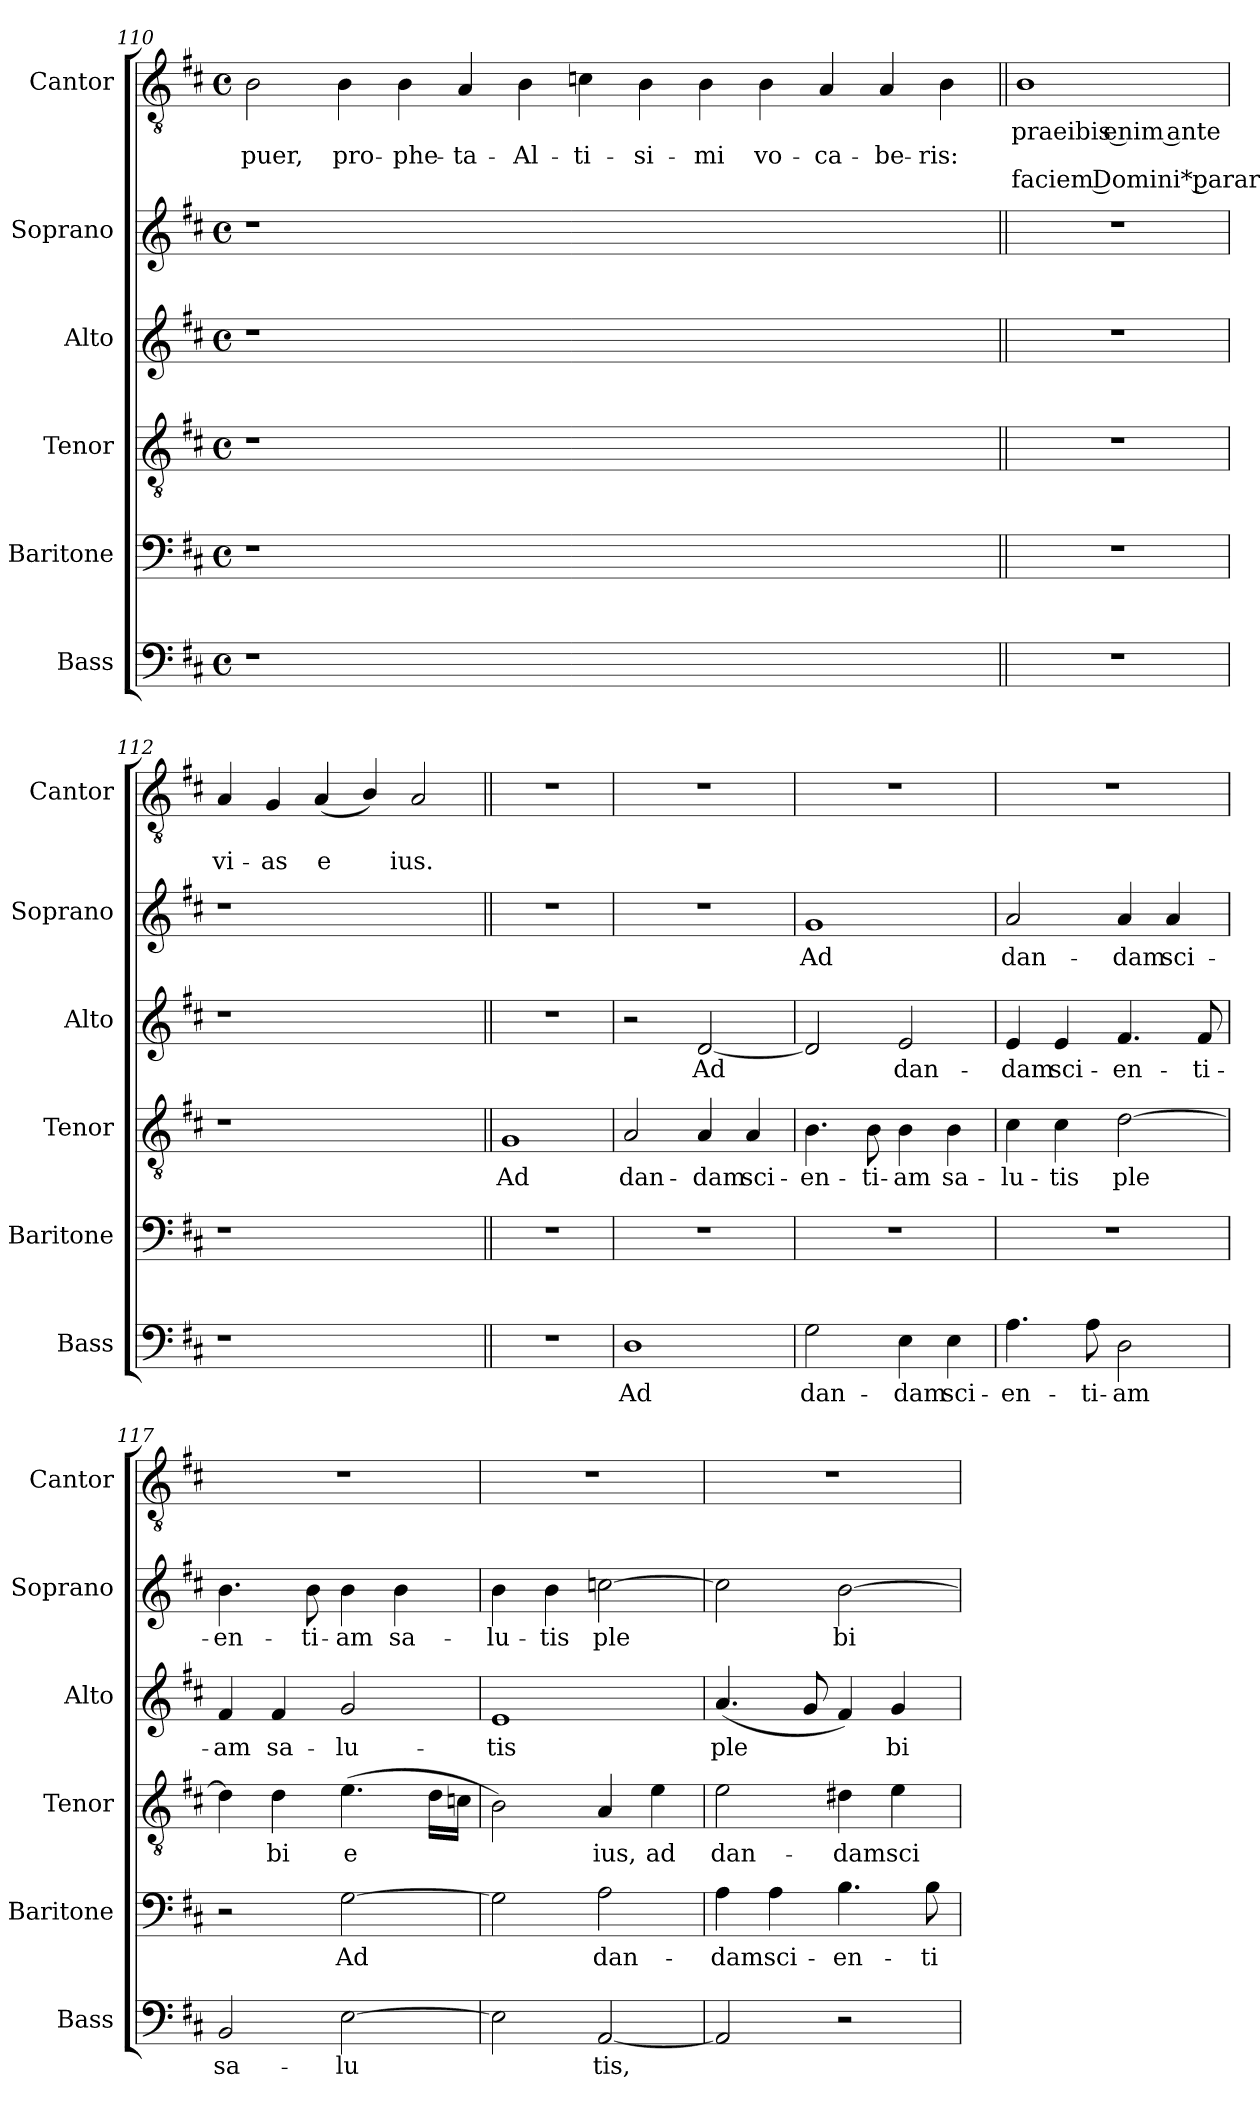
**kern	**text	**kern	**text	**kern	**text	**kern	**text	**kern	**text	**kern	**text	**text	**text
*part6	*part6	*part5	*part5	*part4	*part4	*part3	*part3	*part2	*part2	*part1	*part1	*part1	*part1
*staff6	*staff6	*staff5	*staff5	*staff4	*staff4	*staff3	*staff3	*staff2	*staff2	*staff1	*staff1	*staff1	*staff1
*I"Bass	*	*I"Baritone	*	*I"Tenor	*	*I"Alto	*	*I"Soprano	*	*I"Cantor	*	*	*
*I'Bass	*	*I'Baritone	*	*I'Tenor	*	*I'Alto	*	*I'Soprano	*	*I'Cantor	*	*	*
*clefF4	*	*clefF4	*	*clefGv2	*	*clefG2	*	*clefG2	*	*clefGv2	*	*	*
*k[f#c#]	*	*k[f#c#]	*	*k[f#c#]	*	*k[f#c#]	*	*k[f#c#]	*	*k[f#c#]	*	*	*
*D:	*	*D:	*	*D:	*	*D:	*	*D:	*	*D:	*	*	*
*M4/4	*	*M4/4	*	*M4/4	*	*M4/4	*	*M4/4	*	*M4/4	*	*	*
*met(c)	*	*met(c)	*	*met(c)	*	*met(c)	*	*met(c)	*	*met(c)	*	*	*
=110	=110	=110	=110	=110	=110	=110	=110	=110	=110	=110	=110	=110	=110
!	!	!	!	!	!	!	!	!	!	!	!	!LO:LY:b	!
1r	.	1r	.	1r	.	1r	.	1r	.	2B\	.	puer,	.
!	!	!	!	!	!	!	!	!	!	!	!	!LO:LY:b	!
.	.	.	.	.	.	.	.	.	.	4B\	.	pro-	.
!	!	!	!	!	!	!	!	!	!	!	!	!LO:LY:b	!
.	.	.	.	.	.	.	.	.	.	4B\	.	-phe-	.
!	!	!	!	!	!	!	!	!	!	!	!	!LO:LY:b	!
0ryy	.	0ryy	.	0ryy	.	0ryy	.	0ryy	.	4A/	.	-ta-	.
!	!	!	!	!	!	!	!	!	!	!	!	!LO:LY:b	!
.	.	.	.	.	.	.	.	.	.	4B\	.	-Al-	.
!	!	!	!	!	!	!	!	!	!	!	!	!LO:LY:b	!
.	.	.	.	.	.	.	.	.	.	4cn\	.	-ti-	.
!	!	!	!	!	!	!	!	!	!	!	!	!LO:LY:b	!
.	.	.	.	.	.	.	.	.	.	4B\	.	-si-	.
!	!	!	!	!	!	!	!	!	!	!	!	!LO:LY:b	!
.	.	.	.	.	.	.	.	.	.	4B\	.	-mi	.
!	!	!	!	!	!	!	!	!	!	!	!	!LO:LY:b	!
.	.	.	.	.	.	.	.	.	.	4B\	.	vo-	.
!	!	!	!	!	!	!	!	!	!	!	!	!LO:LY:b	!
.	.	.	.	.	.	.	.	.	.	4A/	.	-ca-	.
!	!	!	!	!	!	!	!	!	!	!	!	!LO:LY:b	!
.	.	.	.	.	.	.	.	.	.	4A/	.	-be-	.
!	!	!	!	!	!	!	!	!	!	!	!	!LO:LY:b	!
4ryy	.	4ryy	.	4ryy	.	4ryy	.	4ryy	.	4B\	.	-ris:	.
=111||	=111||	=111||	=111||	=111||	=111||	=111||	=111||	=111||	=111||	=111||	=111||	=111||	=111||
!	!	!	!	!	!	!	!	!	!	!	!LO:LY:b	!	!LO:LY:b
1r	.	1r	.	1r	.	1r	.	1r	.	1B	praeibis enim ante	.	faciem Domini* parare
=112	=112	=112	=112	=112	=112	=112	=112	=112	=112	=112	=112	=112	=112
!	!	!	!	!	!	!	!	!	!	!	!	!LO:LY:b	!
1r	.	1r	.	1r	.	1r	.	1r	.	4A/	.	vi-	.
!	!	!	!	!	!	!	!	!	!	!	!	!LO:LY:b	!
.	.	.	.	.	.	.	.	.	.	4G/	.	-as	.
!	!	!	!	!	!	!	!	!	!	!	!	!LO:LY:b	!
.	.	.	.	.	.	.	.	.	.	(<4A/	.	e	.
.	.	.	.	.	.	.	.	.	.	4B/)	.	.	.
!	!	!	!	!	!	!	!	!	!	!	!	!LO:LY:b	!
2ryy	.	2ryy	.	2ryy	.	2ryy	.	2ryy	.	2A/	.	ius.	.
!!LO:LB:g=z
=113||	=113||	=113||	=113||	=113||	=113||	=113||	=113||	=113||	=113||	=113||	=113||	=113||	=113||
!	!	!	!	!	!LO:LY:b	!	!	!	!	!	!	!	!
1r	.	1r	.	1G	Ad	1r	.	1r	.	1r	.	.	.
=114	=114	=114	=114	=114	=114	=114	=114	=114	=114	=114	=114	=114	=114
!	!LO:LY:b	!	!	!	!LO:LY:b	!	!	!	!	!	!	!	!
1D	Ad	1r	.	2A/	dan-	2r	.	1r	.	1r	.	.	.
!	!	!	!	!	!LO:LY:b	!	!LO:LY:b	!	!	!	!	!	!
.	.	.	.	4A/	-dam	[2d/	Ad	.	.	.	.	.	.
!	!	!	!	!	!LO:LY:b	!	!	!	!	!	!	!	!
.	.	.	.	4A/	sci-	.	.	.	.	.	.	.	.
=115	=115	=115	=115	=115	=115	=115	=115	=115	=115	=115	=115	=115	=115
!	!LO:LY:b	!	!	!	!LO:LY:b	!	!	!	!LO:LY:b	!	!	!	!
2G\	dan-	1r	.	4.B\	-en-	2d/]	.	1g	Ad	1r	.	.	.
!	!	!	!	!	!LO:LY:b	!	!	!	!	!	!	!	!
.	.	.	.	8B\	-ti-	.	.	.	.	.	.	.	.
!	!LO:LY:b	!	!	!	!LO:LY:b	!	!LO:LY:b	!	!	!	!	!	!
4E\	-dam	.	.	4B\	-am	2e/	dan-	.	.	.	.	.	.
!	!LO:LY:b	!	!	!	!LO:LY:b	!	!	!	!	!	!	!	!
4E\	sci-	.	.	4B\	sa-	.	.	.	.	.	.	.	.
=116	=116	=116	=116	=116	=116	=116	=116	=116	=116	=116	=116	=116	=116
!	!LO:LY:b	!	!	!	!LO:LY:b	!	!LO:LY:b	!	!LO:LY:b	!	!	!	!
4.A\	-en-	1r	.	4c#\	-lu-	4e/	-dam	2a/	dan-	1r	.	.	.
!	!	!	!	!	!LO:LY:b	!	!LO:LY:b	!	!	!	!	!	!
.	.	.	.	4c#\	-tis	4e/	sci-	.	.	.	.	.	.
!	!LO:LY:b	!	!	!	!	!	!	!	!	!	!	!	!
8A\	-ti-	.	.	.	.	.	.	.	.	.	.	.	.
!	!LO:LY:b	!	!	!	!LO:LY:b	!	!LO:LY:b	!	!LO:LY:b	!	!	!	!
2D\	-am	.	.	[2d\	ple	4.f#/	-en-	4a/	-dam	.	.	.	.
!	!	!	!	!	!	!	!	!	!LO:LY:b	!	!	!	!
.	.	.	.	.	.	.	.	4a/	sci-	.	.	.	.
!	!	!	!	!	!	!	!LO:LY:b	!	!	!	!	!	!
.	.	.	.	.	.	8f#/	-ti-	.	.	.	.	.	.
=117	=117	=117	=117	=117	=117	=117	=117	=117	=117	=117	=117	=117	=117
!	!LO:LY:b	!	!	!	!	!	!LO:LY:b	!	!LO:LY:b	!	!	!	!
2BB/	sa-	2r	.	4d\]	.	4f#/	-am	4.b\	-en-	1r	.	.	.
!	!	!	!	!	!LO:LY:b	!	!LO:LY:b	!	!	!	!	!	!
.	.	.	.	4d\	bi	4f#/	sa-	.	.	.	.	.	.
!	!	!	!	!	!	!	!	!	!LO:LY:b	!	!	!	!
.	.	.	.	.	.	.	.	8b\	-ti-	.	.	.	.
!	!LO:LY:b	!	!LO:LY:b	!	!LO:LY:b	!	!LO:LY:b	!	!LO:LY:b	!	!	!	!
[2E\	-lu	[2G\	Ad	(>4.e\	e	2g/	-lu-	4b\	-am	.	.	.	.
!	!	!	!	!	!	!	!	!	!LO:LY:b	!	!	!	!
.	.	.	.	.	.	.	.	4b\	sa-	.	.	.	.
.	.	.	.	16d\LL	.	.	.	.	.	.	.	.	.
.	.	.	.	16cn\JJ	.	.	.	.	.	.	.	.	.
=118	=118	=118	=118	=118	=118	=118	=118	=118	=118	=118	=118	=118	=118
!	!	!	!	!	!	!	!LO:LY:b	!	!LO:LY:b	!	!	!	!
2E\]	.	2G\]	.	2B\)	.	1e	-tis	4b\	-lu-	1r	.	.	.
!	!	!	!	!	!	!	!	!	!LO:LY:b	!	!	!	!
.	.	.	.	.	.	.	.	4b\	-tis	.	.	.	.
!	!LO:LY:b	!	!LO:LY:b	!	!LO:LY:b	!	!	!	!LO:LY:b	!	!	!	!
[2AA/	tis,	2A\	dan-	4A/	ius,	.	.	[2ccn\	ple	.	.	.	.
!	!	!	!	!	!LO:LY:b	!	!	!	!	!	!	!	!
.	.	.	.	4e\	ad	.	.	.	.	.	.	.	.
=119	=119	=119	=119	=119	=119	=119	=119	=119	=119	=119	=119	=119	=119
!	!	!	!LO:LY:b	!	!LO:LY:b	!	!LO:LY:b	!	!	!	!	!	!
2AA/]	.	4A\	-dam	2e\	dan-	(<4.a/	ple	2cc\]	.	1r	.	.	.
!	!	!	!LO:LY:b	!	!	!	!	!	!	!	!	!	!
.	.	4A\	sci-	.	.	.	.	.	.	.	.	.	.
.	.	.	.	.	.	8g/	.	.	.	.	.	.	.
!	!	!	!LO:LY:b	!	!LO:LY:b	!	!	!	!LO:LY:b	!	!	!	!
2r	.	4.B\	-en-	4d#X\	-dam	4f#/)	.	[2b\	bi	.	.	.	.
!	!	!	!	!	!LO:LY:b	!	!LO:LY:b	!	!	!	!	!	!
.	.	.	.	4e\	sci-	4g/	bi	.	.	.	.	.	.
!	!	!	!LO:LY:b	!	!	!	!	!	!	!	!	!	!
.	.	8B\	-ti-	.	.	.	.	.	.	.	.	.	.
=	=	=	=	=	=	=	=	=	=	=	=	=	=
*-	*-	*-	*-	*-	*-	*-	*-	*-	*-	*-	*-	*-	*-
